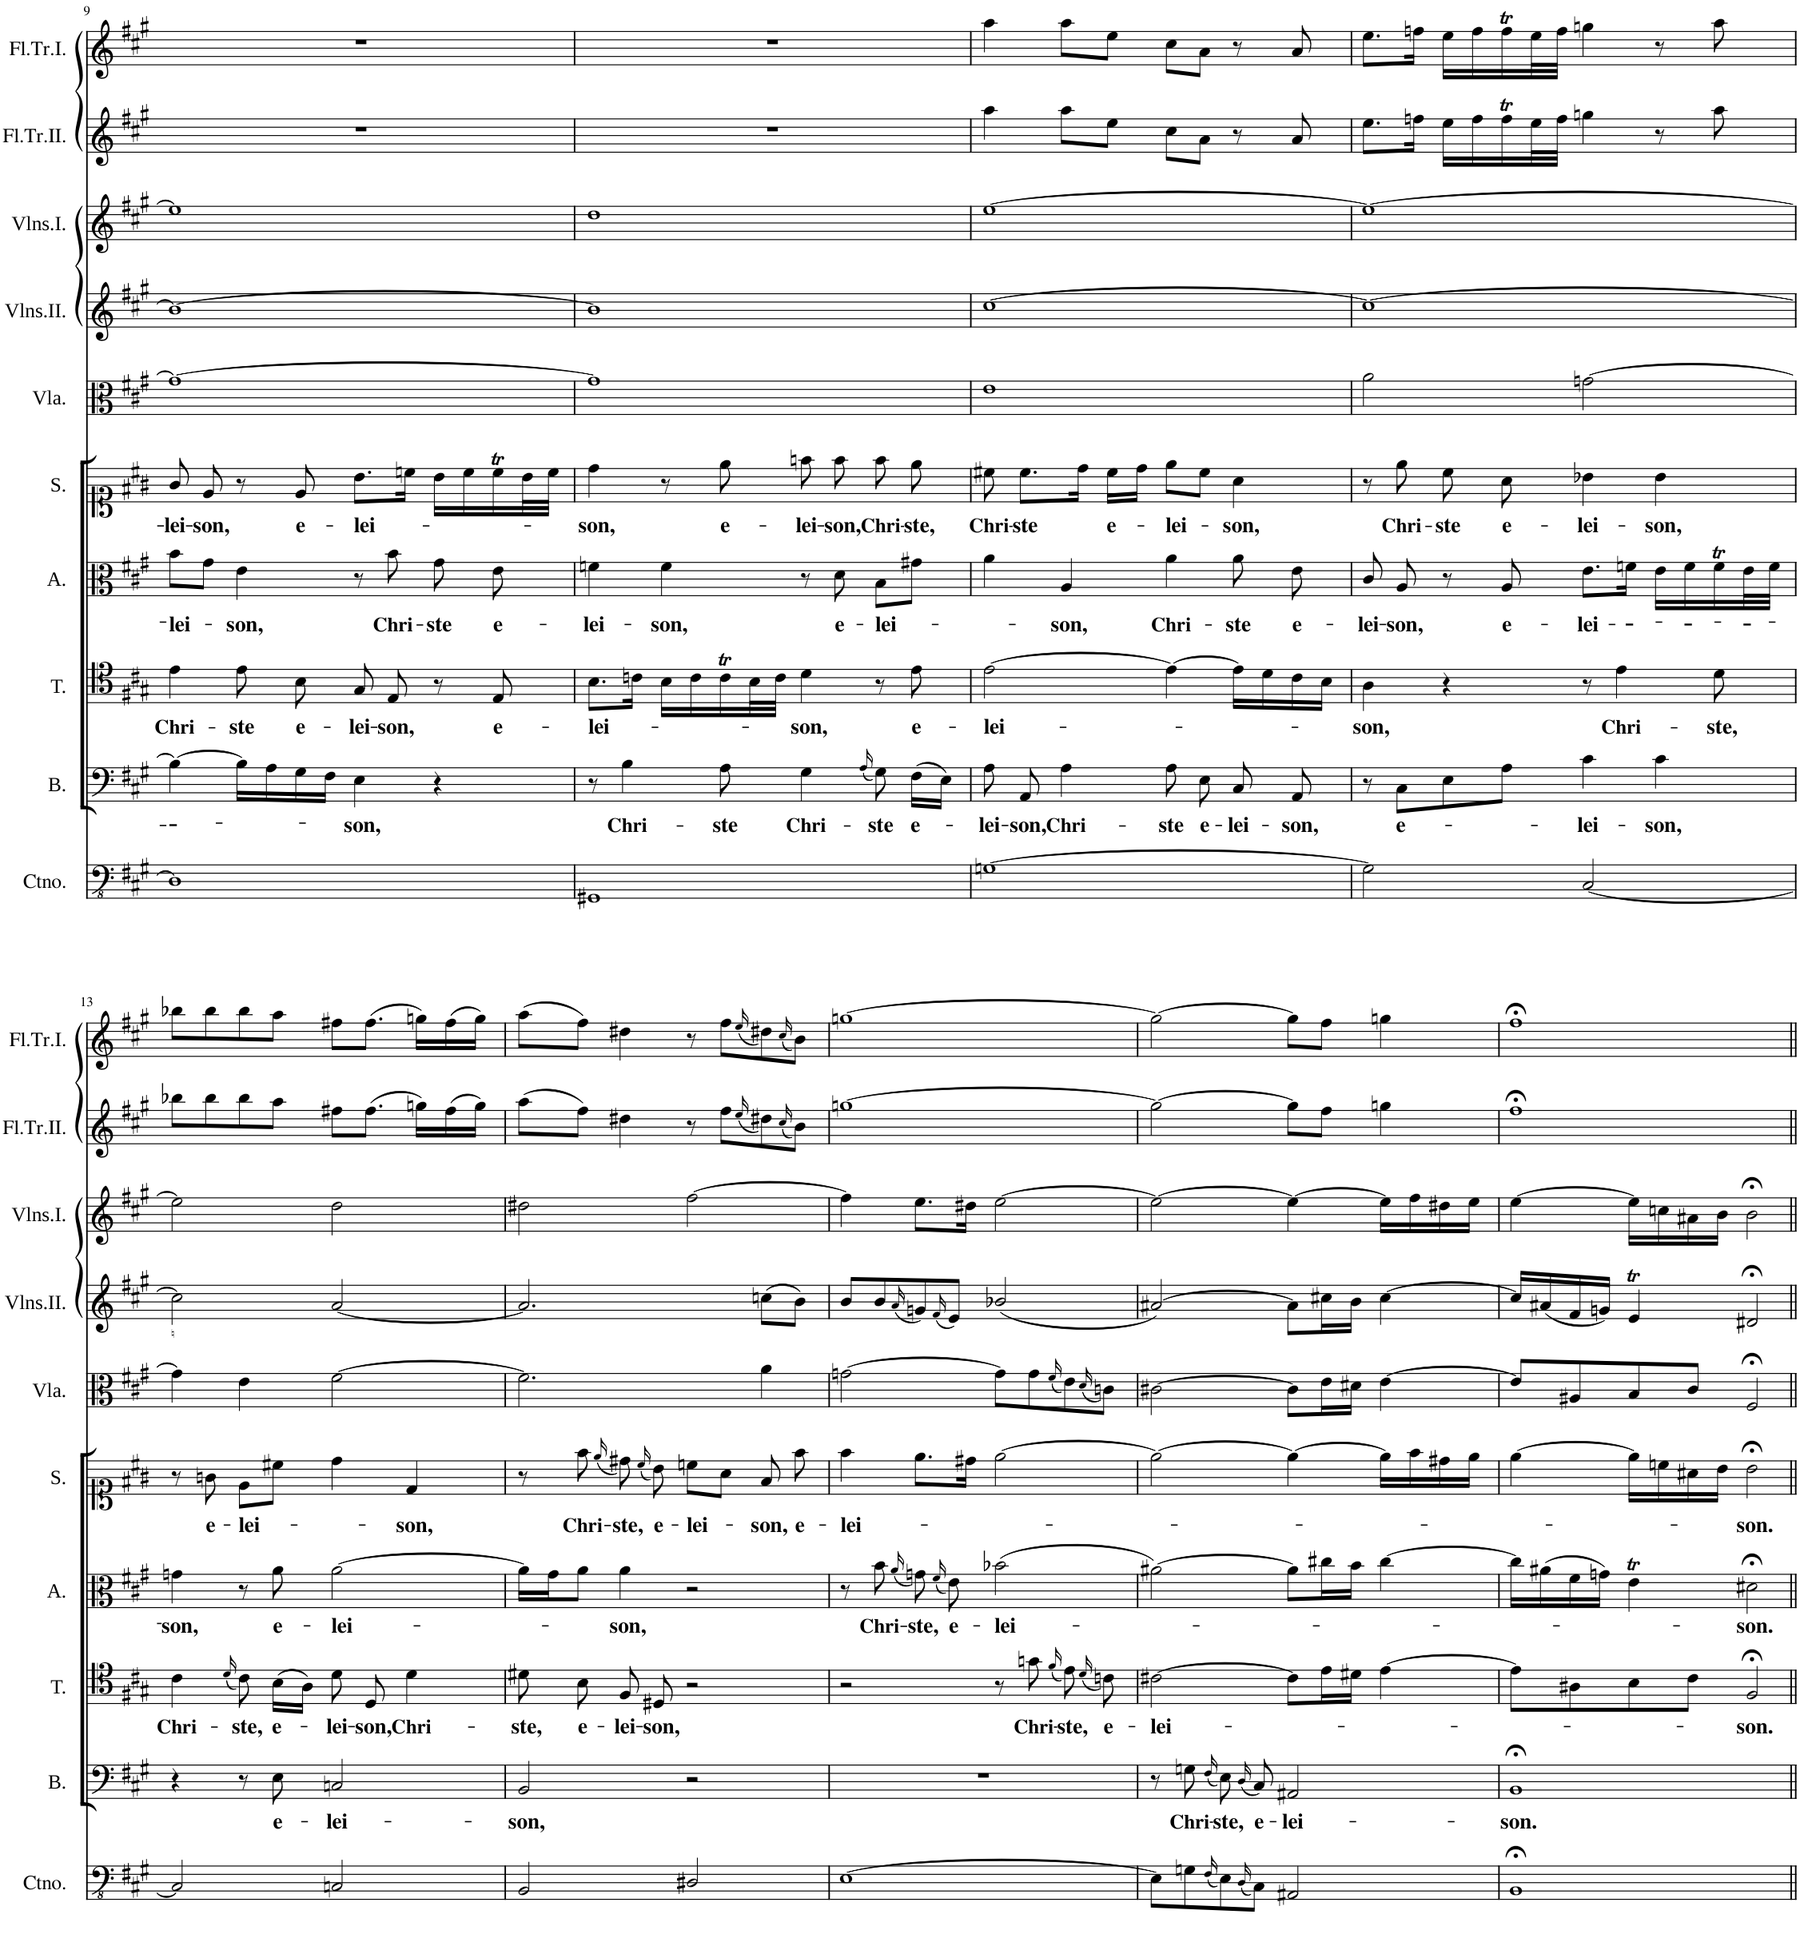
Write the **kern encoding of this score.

**kern	**kern	**text	**kern	**text	**kern	**text	**kern	**text	**kern	**kern	**kern	**kern	**kern
*part10	*part9	*part9	*part8	*part8	*part7	*part7	*part6	*part6	*part5	*part4	*part3	*part2	*part1
*staff10	*staff9	*staff9	*staff8	*staff8	*staff7	*staff7	*staff6	*staff6	*staff5	*staff4	*staff3	*staff2	*staff1
*I"Continuo.	*I"Basso.	*	*I"Tenore.	*	*I"Alto.	*	*I"Soprano.	*	*I"Viola	*I"Violino II.	*I"Violino I.	*I"Flauto Traverso II.	*I"Flauto Traverso I.
*I'Ctno.	*I'B.	*	*I'T.	*	*I'A.	*	*I'S.	*	*I'Vla.	*	*	*I'Fl.Tr.II.	*I'Fl.Tr.I.
!!LO:PB:g=z
*clefFv4	*clefF4	*	*clefC4	*	*clefC3	*	*clefC1	*	*clefC3	*clefG2	*clefG2	*clefG2	*clefG2
*k[f#c#g#]	*k[f#c#g#]	*	*k[f#c#g#]	*	*k[f#c#g#]	*	*k[f#c#g#]	*	*k[f#c#g#]	*k[f#c#g#]	*k[f#c#g#]	*k[f#c#g#]	*k[f#c#g#]
*M4/4	*M4/4	*	*M4/4	*	*M4/4	*	*M4/4	*	*M4/4	*M4/4	*M4/4	*M4/4	*M4/4
*met(c)	*met(c)	*	*met(c)	*	*met(c)	*	*met(c)	*	*met(c)	*met(c)	*met(c)	*met(c)	*met(c)
=9	=9	=9	=9	=9	=9	=9	=9	=9	=9	=9	=9	=9	=9
!	!	!LO:LY:b	!	!LO:LY:b	!	!LO:LY:b	!	!LO:LY:b	!	!	!	!	!
1DD]	4B\_	---	4e\	Chri-	8b\L	-lei-	8g#/	-lei-	1g#_	1b_	1ee]	1r	1r
!	!	!	!	!	!	!	!	!LO:LY:b	!	!	!	!	!
.	.	.	.	.	8g#\J	.	8e/	-son,	.	.	.	.	.
!	!	!	!	!LO:LY:b	!	!LO:LY:b	!	!	!	!	!	!	!
.	16B\LL]	.	8e\	-ste	4e\	-son,	8r	.	.	.	.	.	.
.	16A\	.	.	.	.	.	.	.	.	.	.	.	.
!	!	!	!	!LO:LY:b	!	!	!	!LO:LY:b	!	!	!	!	!
.	16G#\	.	8B\	e-	.	.	8e/	e-	.	.	.	.	.
.	16F#\JJ	.	.	.	.	.	.	.	.	.	.	.	.
!	!	!LO:LY:b	!	!LO:LY:b	!	!	!	!LO:LY:b	!	!	!	!	!
.	4E\	-son,	8G#/	-lei-	8r	.	8.b\L	-lei-	.	.	.	.	.
!	!	!	!	!LO:LY:b	!	!LO:LY:b	!	!	!	!	!	!	!
.	.	.	8E/	-son,	8b\	Chri-	.	.	.	.	.	.	.
.	.	.	.	.	.	.	16ccn\Jk	.	.	.	.	.	.
!	!	!	!	!	!	!LO:LY:b	!	!	!	!	!	!	!
.	4r	.	8r	.	8g#\	-ste	16b\LL	.	.	.	.	.	.
.	.	.	.	.	.	.	16cc\	.	.	.	.	.	.
!	!	!	!	!LO:LY:b	!	!LO:LY:b	!	!	!	!	!	!	!
.	.	.	8E/	e-	8e\	e-	16ccT\	.	.	.	.	.	.
.	.	.	.	.	.	.	32b\L	.	.	.	.	.	.
.	.	.	.	.	.	.	32cc\JJJ	.	.	.	.	.	.
=10	=10	=10	=10	=10	=10	=10	=10	=10	=10	=10	=10	=10	=10
!	!	!	!	!LO:LY:b	!	!LO:LY:b	!	!LO:LY:b	!	!	!	!	!
1GGG#X	8r	.	8.B\L	-lei-	4fn\	-lei-	4dd\	-son,	1g#]	1b]	1dd	1r	1r
!	!	!LO:LY:b	!	!	!	!	!	!	!	!	!	!	!
.	4B\	Chri-	.	.	.	.	.	.	.	.	.	.	.
.	.	.	16cn\Jk	.	.	.	.	.	.	.	.	.	.
!	!	!	!	!	!	!LO:LY:b	!	!	!	!	!	!	!
.	.	.	16B\LL	.	4f\	-son,	8r	.	.	.	.	.	.
.	.	.	16c\	.	.	.	.	.	.	.	.	.	.
!	!	!LO:LY:b	!	!	!	!	!	!LO:LY:b	!	!	!	!	!
.	8A\	-ste	16cT\	.	.	.	8ee\	e-	.	.	.	.	.
.	.	.	32B\L	.	.	.	.	.	.	.	.	.	.
.	.	.	32c\JJJ	.	.	.	.	.	.	.	.	.	.
!	!	!LO:LY:b	!	!LO:LY:b	!	!	!	!LO:LY:b	!	!	!	!	!
.	4G#\	Chri-	4d\	-son,	8r	.	8ffn\	-lei-	.	.	.	.	.
!	!	!	!	!	!	!LO:LY:b	!	!LO:LY:b	!	!	!	!	!
.	.	.	.	.	8d\	e-	8ff\	-son,	.	.	.	.	.
.	(16qA/	.	.	.	.	.	.	.	.	.	.	.	.
!	!	!LO:LY:b	!	!	!	!LO:LY:b	!	!LO:LY:b	!	!	!	!	!
.	8G#\)	-ste	8r	.	8B\L	-lei-	8ff\	Chri-	.	.	.	.	.
!	!	!LO:LY:b	!	!LO:LY:b	!	!	!	!LO:LY:b	!	!	!	!	!
.	(16F#\LL	e-	8e\	e-	8g#X\J	.	8ee\	-ste,	.	.	.	.	.
.	16E\JJ)	.	.	.	.	.	.	.	.	.	.	.	.
=11	=11	=11	=11	=11	=11	=11	=11	=11	=11	=11	=11	=11	=11
!	!	!LO:LY:b	!	!LO:LY:b	!	!	!	!LO:LY:b	!	!	!	!	!
[1GGn	8A\	-lei-	[2e\	-lei-	4a\	.	8cc#X\	Chri-	1e	[1cc#	[1ee	4aa\	4aa\
!	!	!LO:LY:b	!	!	!	!	!	!LO:LY:b	!	!	!	!	!
.	8AA/	-son,	.	.	.	.	8.cc#\L	-ste	.	.	.	.	.
!	!	!LO:LY:b	!	!	!	!LO:LY:b	!	!	!	!	!	!	!
.	4A\	Chri-	.	.	4A/	-son,	.	.	.	.	.	8aa\L	8aa\L
.	.	.	.	.	.	.	16dd\Jk	.	.	.	.	.	.
!	!	!	!	!	!	!	!	!LO:LY:b	!	!	!	!	!
.	.	.	.	.	.	.	16cc#\LL	e-	.	.	.	8ee\J	8ee\J
.	.	.	.	.	.	.	16dd\JJ	.	.	.	.	.	.
!	!	!LO:LY:b	!	!	!	!LO:LY:b	!	!LO:LY:b	!	!	!	!	!
.	8A\	-ste	4e\_	.	4a\	Chri-	8ee\L	-lei-	.	.	.	8cc#\L	8cc#\L
!	!	!LO:LY:b	!	!	!	!	!	!	!	!	!	!	!
.	8E\	e-	.	.	.	.	8cc#\J	.	.	.	.	8a\J	8a\J
!	!	!LO:LY:b	!	!	!	!LO:LY:b	!	!LO:LY:b	!	!	!	!	!
.	8C#/	-lei-	16e\LL]	.	8a\	-ste	4a\	-son,	.	.	.	8r	8r
.	.	.	16d\	.	.	.	.	.	.	.	.	.	.
!	!	!LO:LY:b	!	!	!	!LO:LY:b	!	!	!	!	!	!	!
.	8AA/	-son,	16c#\	.	8e\	e-	.	.	.	.	.	8a/	8a/
.	.	.	16B\JJ	.	.	.	.	.	.	.	.	.	.
=12	=12	=12	=12	=12	=12	=12	=12	=12	=12	=12	=12	=12	=12
!	!	!	!	!LO:LY:b	!	!LO:LY:b	!	!	!	!	!	!	!
2GG\]	8r	.	4A\	-son,	8c#/	-lei-	8r	.	2a\	1cc#_	1ee_	8.ee\L	8.ee\L
!	!	!LO:LY:b	!	!	!	!LO:LY:b	!	!LO:LY:b	!	!	!	!	!
.	8C#\L	e-	.	.	8A/	-son,	8ee\	Chri-	.	.	.	.	.
.	.	.	.	.	.	.	.	.	.	.	.	16ffn\Jk	16ffn\Jk
!	!	!	!	!	!	!	!	!LO:LY:b	!	!	!	!	!
.	8E\	.	4r	.	8r	.	8cc#\	-ste	.	.	.	16ee\LL	16ee\LL
.	.	.	.	.	.	.	.	.	.	.	.	16ff\	16ff\
!	!	!	!	!	!	!LO:LY:b	!	!LO:LY:b	!	!	!	!	!
.	8A\J	.	.	.	8A/	e-	8a\	e-	.	.	.	16ffT\	16ffT\
.	.	.	.	.	.	.	.	.	.	.	.	32ee\L	32ee\L
.	.	.	.	.	.	.	.	.	.	.	.	32ff\JJJ	32ff\JJJ
!	!	!LO:LY:b	!	!	!	!LO:LY:b	!	!LO:LY:b	!	!	!	!	!
[2CC#/	4c#\	-lei-	8r	.	8.e\L	-lei-	4b-X\	-lei-	[2gn\	.	.	4ggn\	4ggn\
!	!	!	!	!LO:LY:b	!	!	!	!	!	!	!	!	!
.	.	.	4e\	Chri-	.	.	.	.	.	.	.	.	.
!	!	!	!	!	!	!LO:LY:b	!	!	!	!	!	!	!
.	.	.	.	.	16fn\Jk	---	.	.	.	.	.	.	.
!	!	!LO:LY:b	!	!	!	!	!	!LO:LY:b	!	!	!	!	!
.	4c#\	-son,	.	.	16e\LL	.	4b-\	-son,	.	.	.	8r	8r
!	!	!	!	!	!	!LO:LY:b	!	!	!	!	!	!	!
.	.	.	.	.	16f\	---	.	.	.	.	.	.	.
!	!	!	!	!LO:LY:b	!	!	!	!	!	!	!	!	!
.	.	.	8d\	-ste,	16fT\	.	.	.	.	.	.	8aa\	8aa\
!	!	!	!	!	!	!LO:LY:b	!	!	!	!	!	!	!
.	.	.	.	.	32e\L	---	.	.	.	.	.	.	.
.	.	.	.	.	32f\JJJ	.	.	.	.	.	.	.	.
!!LO:LB:g=z
=13	=13	=13	=13	=13	=13	=13	=13	=13	=13	=13	=13	=13	=13
!	!	!	!	!LO:LY:b	!	!LO:LY:b	!	!	!	!	!	!	!
2CC#/]	4r	.	4c#\	Chri-	4gn\	-son,	8r	.	4g\]	2cc#\]	2ee\]	8bb-X\L	8bb-X\L
!	!	!	!	!	!	!	!	!LO:LY:b	!	!	!	!	!
.	.	.	.	.	.	.	8gn\	e-	.	.	.	8bb-\	8bb-\
.	.	.	(16qd/	.	.	.	.	.	.	.	.	.	.
!	!	!	!	!LO:LY:b	!	!	!	!LO:LY:b	!	!	!	!	!
.	8r	.	8c#\)	-ste,	8r	.	8e\L	-lei-	4e\	.	.	8bb-\	8bb-\
!	!	!LO:LY:b	!	!LO:LY:b	!	!LO:LY:b	!	!	!	!	!	!	!
.	8E\	e-	(16B\LL	e-	8a\	e-	8cc#X\J	.	.	.	.	8aa\J	8aa\J
.	.	.	16A\JJ)	.	.	.	.	.	.	.	.	.	.
!	!	!LO:LY:b	!	!LO:LY:b	!	!LO:LY:b	!	!	!	!	!	!	!
2CCn/	2Cn/	-lei-	8d\	-lei-	[2a\	-lei-	4dd\	.	[2f#\	[2a/	2dd\	8ff#X\L	8ff#X\L
!	!	!	!	!LO:LY:b	!	!	!	!	!	!	!	!	!
.	.	.	8D/	-son,	.	.	.	.	.	.	.	(8.ff#\J	(8.ff#\J
!	!	!	!	!LO:LY:b	!	!	!	!LO:LY:b	!	!	!	!	!
.	.	.	4d\	Chri-	.	.	4d/	-son,	.	.	.	.	.
.	.	.	.	.	.	.	.	.	.	.	.	16ggn\LL)	16ggn\LL)
.	.	.	.	.	.	.	.	.	.	.	.	(16ff#\	(16ff#\
.	.	.	.	.	.	.	.	.	.	.	.	16gg\JJ)	16gg\JJ)
=14	=14	=14	=14	=14	=14	=14	=14	=14	=14	=14	=14	=14	=14
!	!	!LO:LY:b	!	!LO:LY:b	!	!	!	!	!	!	!	!	!
2BBB/	2BB/	-son,	8d#X\	-ste,	16a\LL]	.	8r	.	2.f#\]	2.a/]	2dd#X\	(8aa\L	(8aa\L
.	.	.	.	.	16g#\J	.	.	.	.	.	.	.	.
!	!	!	!	!LO:LY:b	!	!	!	!LO:LY:b	!	!	!	!	!
.	.	.	8B\	e-	8a\J	.	8ff#\	Chri-	.	.	.	8ff#\J)	8ff#\J)
.	.	.	.	.	.	.	(16qee/	.	.	.	.	.	.
!	!	!	!	!LO:LY:b	!	!LO:LY:b	!	!LO:LY:b	!	!	!	!	!
.	.	.	8F#/	-lei-	4a\	-son,	8dd#X\)	-ste,	.	.	.	4dd#X\	4dd#X\
.	.	.	.	.	.	.	(16qcc#/	.	.	.	.	.	.
!	!	!	!	!LO:LY:b	!	!	!	!LO:LY:b	!	!	!	!	!
.	.	.	8D#X/	-son,	.	.	8b\)	e-	.	.	.	.	.
!	!	!	!	!	!	!	!	!LO:LY:b	!	!	!	!	!
2DD#X/	2r	.	2r	.	2r	.	8ccn\L	-lei-	.	.	[2ff#\	8r	8r
.	.	.	.	.	.	.	8a\J	.	.	.	.	8ff#\L	8ff#\L
.	.	.	.	.	.	.	.	.	.	.	.	(16qee/	(16qee/
!	!	!	!	!	!	!	!	!LO:LY:b	!	!	!	!	!
.	.	.	.	.	.	.	8f#/	-son,	4a\	(8ccn\L	.	8dd#X\)	8dd#X\)
.	.	.	.	.	.	.	.	.	.	.	.	(16qcc#/	(16qcc#/
!	!	!	!	!	!	!	!	!LO:LY:b	!	!	!	!	!
.	.	.	.	.	.	.	8ff#\	e-	.	8b\J)	.	8b\J)	8b\J)
=15	=15	=15	=15	=15	=15	=15	=15	=15	=15	=15	=15	=15	=15
!	!	!	!	!	!	!	!	!LO:LY:b	!	!	!	!	!
[1EE	1r	.	2r	.	8r	.	4ff#\	-lei-	[2gn\	8b/L	4ff#\]	[1ggn	[1ggn
!	!	!	!	!	!	!LO:LY:b	!	!	!	!	!	!	!
.	.	.	.	.	8b\	Chri-	.	.	.	8b/	.	.	.
.	.	.	.	.	(16qa/	.	.	.	.	(16qa/	.	.	.
!	!	!	!	!	!	!LO:LY:b	!	!	!	!	!	!	!
.	.	.	.	.	8gn\)	-ste,	8.ee\L	.	.	8gn/)	8.ee\L	.	.
.	.	.	.	.	(16qf#/	.	.	.	.	(16qf#/	.	.	.
!	!	!	!	!	!	!LO:LY:b	!	!	!	!	!	!	!
.	.	.	.	.	8e\)	e-	.	.	.	8e/J)	.	.	.
.	.	.	.	.	.	.	16dd#X\Jk	.	.	.	16dd#X\Jk	.	.
!	!	!	!	!	!	!LO:LY:b	!	!	!	!	!	!	!
.	.	.	8r	.	(2b-X\	-lei-	[2ee\	.	8g\L]	(2b-X/	[2ee\	.	.
!	!	!	!	!LO:LY:b	!	!	!	!	!	!	!	!	!
.	.	.	8gn\	Chri-	.	.	.	.	8g\	.	.	.	.
.	.	.	(16qf#/	.	.	.	.	.	(16qf#/	.	.	.	.
!	!	!	!	!LO:LY:b	!	!	!	!	!	!	!	!	!
.	.	.	8e\)	-ste,	.	.	.	.	8e\)	.	.	.	.
.	.	.	(16qd/	.	.	.	.	.	(16qd/	.	.	.	.
!	!	!	!	!LO:LY:b	!	!	!	!	!	!	!	!	!
.	.	.	8cn\)	e-	.	.	.	.	8cn\J)	.	.	.	.
=16	=16	=16	=16	=16	=16	=16	=16	=16	=16	=16	=16	=16	=16
!	!	!	!	!LO:LY:b	!	!	!	!	!	!	!	!	!
8EE\L]	8r	.	[2c#X\	-lei-	[2a#X\)	.	2ee\_	.	[2c#X\	[2a#X/)	2ee\_	2gg\_	2gg\_
!	!	!LO:LY:b	!	!	!	!	!	!	!	!	!	!	!
8GGn\	8Gn\	Chri-	.	.	.	.	.	.	.	.	.	.	.
(16qFF#/	(16qF#/	.	.	.	.	.	.	.	.	.	.	.	.
!	!	!LO:LY:b	!	!	!	!	!	!	!	!	!	!	!
8EE\)	8E\)	-ste,	.	.	.	.	.	.	.	.	.	.	.
(16qDD/	(16qD/	.	.	.	.	.	.	.	.	.	.	.	.
!	!	!LO:LY:b	!	!	!	!	!	!	!	!	!	!	!
8CC#\J)	8C#/)	e-	.	.	.	.	.	.	.	.	.	.	.
!	!	!LO:LY:b	!	!	!	!	!	!	!	!	!	!	!
2AAA#X/	2AA#X/	-lei-	8c#\L]	.	8a#\L]	.	4ee\_	.	8c#\L]	8a#\L]	4ee\_	8gg\L]	8gg\L]
.	.	.	16e\L	.	16cc#X\L	.	.	.	16e\L	16cc#X\L	.	8ff#\J	8ff#\J
.	.	.	16d#X\JJ	.	16b\JJ	.	.	.	16d#X\JJ	16b\JJ	.	.	.
.	.	.	[4e\	.	[4cc#\	.	16ee\LL]	.	[4e\	[4cc#\	16ee\LL]	4ggn\	4ggn\
.	.	.	.	.	.	.	16ff#\	.	.	.	16ff#\	.	.
.	.	.	.	.	.	.	16dd#X\	.	.	.	16dd#X\	.	.
.	.	.	.	.	.	.	16ee\JJ	.	.	.	16ee\JJ	.	.
=17	=17	=17	=17	=17	=17	=17	=17	=17	=17	=17	=17	=17	=17
!	!	!LO:LY:b	!	!	!	!	!	!	!	!	!	!	!
1BBB;<	1BB;<	-son.	8e\L]	.	16cc#\LL]	.	[4ee\	.	8e/L]	16cc#/LL]	[4ee\	1ff#;<	1ff#;<
.	.	.	.	.	(16a#X\	.	.	.	.	(16a#X/	.	.	.
.	.	.	8A#X\	.	16f#\	.	.	.	8A#X/	16f#/	.	.	.
.	.	.	.	.	16gn\JJ)	.	.	.	.	16gn/JJ)	.	.	.
.	.	.	8B\	.	4eT\	.	16ee\LL]	.	8B/	4eT/	16ee\LL]	.	.
.	.	.	.	.	.	.	16ccn\	.	.	.	16ccn\	.	.
.	.	.	8c#\J	.	.	.	16a#X\	.	8c#/J	.	16a#X\	.	.
.	.	.	.	.	.	.	16b\JJ	.	.	.	16b\JJ	.	.
!	!	!	!	!LO:LY:b	!	!LO:LY:b	!	!LO:LY:b	!	!	!	!	!
.	.	.	2F#;</	-son.	2d#X;<\	-son.	2b;<\	-son.	2F#;</	2d#X;</	2b;<\	.	.
=||	=||	=||	=||	=||	=||	=||	=||	=||	=||	=||	=||	=||	=||
*-	*-	*-	*-	*-	*-	*-	*-	*-	*-	*-	*-	*-	*-
